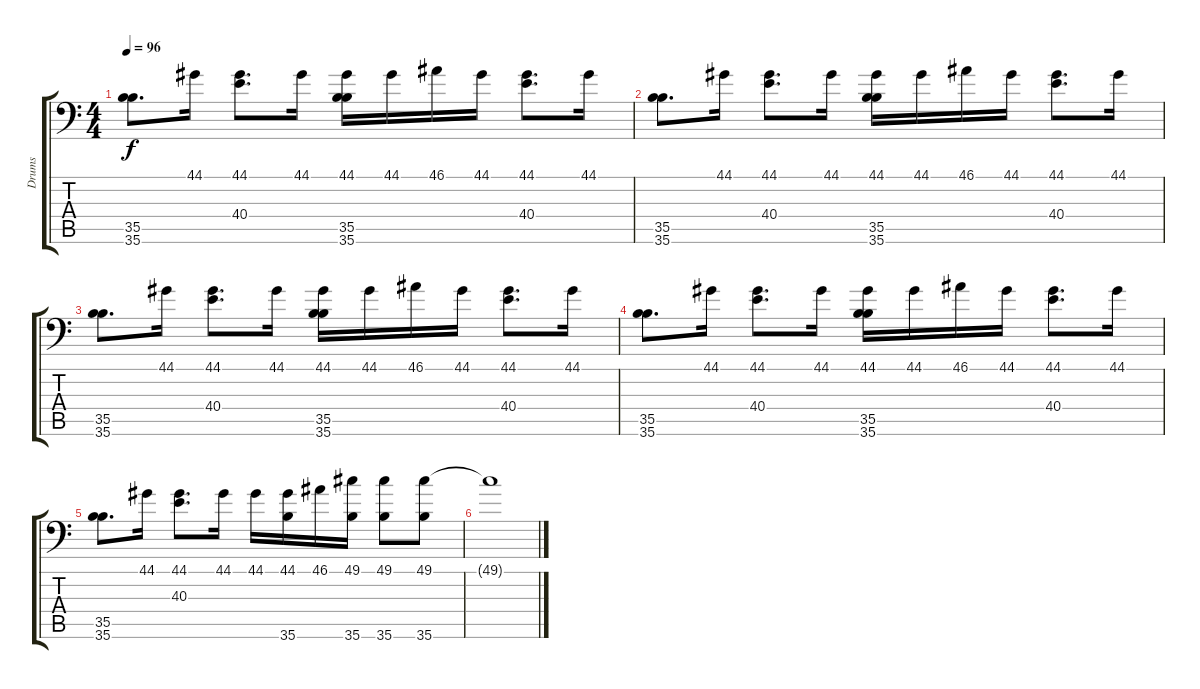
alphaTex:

\track ("Drums" "Drums") {instrument acousticgrandpiano}
\staff {score tabs}
\tuning (C-1 C-1 C-1 C-1 C-1 C-1) {hide}
\ts (4 4)
\tempo 96
\clef f4
\ks c
(35.5 35.6).8{d dy f} 44.1.16 (44.1 40.4).8{d} 44.1.16 (44.1 35.5 35.6).16 44.1.16 46.1.16 44.1.16 (44.1 40.4).8{d} 44.1.16 |
(35.5 35.6).8{d} 44.1.16 (44.1 40.4).8{d} 44.1.16 (44.1 35.5 35.6).16 44.1.16 46.1.16 44.1.16 (44.1 40.4).8{d} 44.1.16 |
(35.5 35.6).8{d} 44.1.16 (44.1 40.4).8{d} 44.1.16 (44.1 35.5 35.6).16 44.1.16 46.1.16 44.1.16 (44.1 40.4).8{d} 44.1.16 |
(35.5 35.6).8{d} 44.1.16 (44.1 40.4).8{d} 44.1.16 (44.1 35.5 35.6).16 44.1.16 46.1.16 44.1.16 (44.1 40.4).8{d} 44.1.16 |
(35.5 35.6).8{d} 44.1.16 (44.1 40.3).8{d} 44.1.16 44.1.16 (44.1 35.6).16 46.1.16 (49.1 35.6).16 (49.1 35.6).8 (49.1 35.6).8 |
49.1{t}.1
